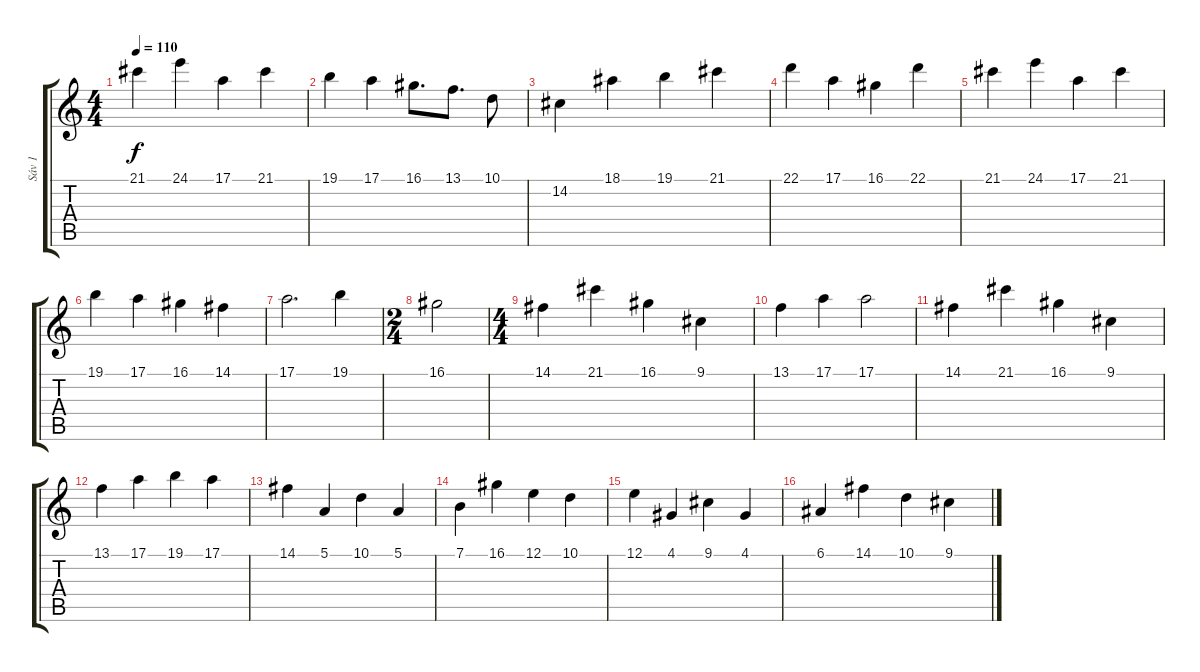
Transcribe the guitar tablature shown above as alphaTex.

\track ("Sáv 1" "Sáv 1") {instrument musicbox}
\staff {score tabs}
\tuning (E4 B3 G3 D3 A2 E2) {hide}
\ts (4 4)
\tempo 110
\clef g2
\ks c
21.1.4{dy f} 24.1.4 17.1.4 21.1.4 |
19.1.4 17.1.4 16.1.8{d} 13.1.8{d} 10.1.8 |
14.2.4 18.1.4 19.1.4 21.1.4 |
22.1.4 17.1.4 16.1.4 22.1.4 |
21.1.4 24.1.4 17.1.4 21.1.4 |
19.1.4 17.1.4 16.1.4 14.1.4 |
17.1.2{d} 19.1.4 |
\ts (2 4)
16.1.2 |
\ts (4 4)
14.1.4 21.1.4 16.1.4 9.1.4 |
13.1.4 17.1.4 17.1.2 |
14.1.4 21.1.4 16.1.4 9.1.4 |
13.1.4 17.1.4 19.1.4 17.1.4 |
14.1.4 5.1.4 10.1.4 5.1.4 |
7.1.4 16.1.4 12.1.4 10.1.4 |
12.1.4 4.1.4 9.1.4 4.1.4 |
6.1.4 14.1.4 10.1.4 9.1.4
